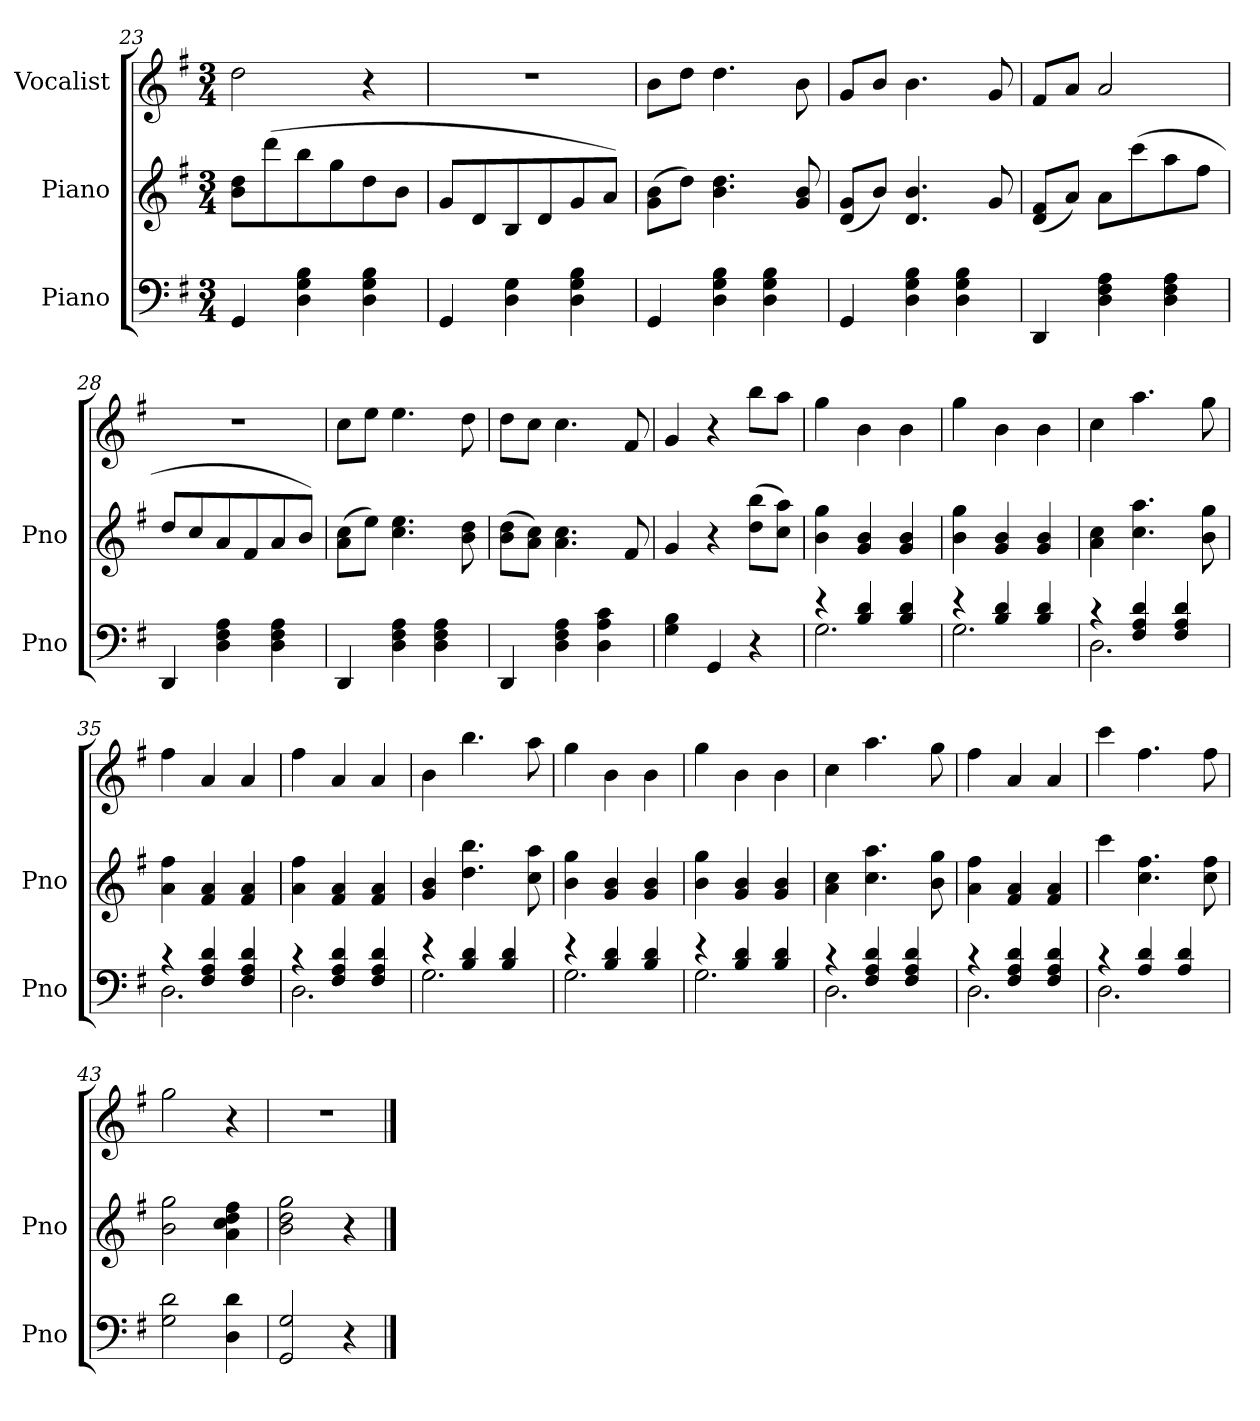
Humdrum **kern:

**kern	**kern	**kern
*part3	*part2	*part1
*staff3	*staff2	*staff1
*I"Piano	*I"Piano	*I"Vocalist
*I'Pno	*I'Pno	*
*clefF4	*clefG2	*clefG2
*k[f#]	*k[f#]	*k[f#]
*G:	*G:	*G:
*M3/4	*M3/4	*M3/4
=23	=23	=23
4GG	8b 8ddL	2dd
.	(8ddd	.
4D 4G 4B	8bb	.
.	8gg	.
4D 4G 4B	8dd	4r
.	8bJ	.
=24	=24	=24
4GG	8gL	2.r
.	8d	.
4D 4G	8B	.
.	8d	.
4D 4G 4B	8g	.
.	8aJ)	.
=25	=25	=25
4GG	(8g 8bL	8bL
.	8ddJ)	8ddJ
4D 4G 4B	4.b 4.dd	4.dd
4D 4G 4B	.	.
.	8g 8b	8b
=26	=26	=26
4GG	(8d 8gL	8gL
.	8bJ)	8bJ
4D 4G 4B	4.d 4.b	4.b
4D 4G 4B	.	.
.	8g	8g
=27	=27	=27
4DD	(8d 8f#L	8f#L
.	8aJ)	8aJ
4D 4F# 4A	8aL	2a
.	(8ccc	.
4D 4F# 4A	8aa	.
.	8ff#J	.
=28	=28	=28
4DD	8ddL	2.r
.	8cc	.
4D 4F# 4A	8a	.
.	8f#	.
4D 4F# 4A	8a	.
.	8bJ)	.
=29	=29	=29
4DD	(8a 8ccL	8ccL
.	8eeJ)	8eeJ
4D 4F# 4A	4.cc 4.ee	4.ee
4D 4F# 4A	.	.
.	8b 8dd	8dd
=30	=30	=30
4DD	(8b 8ddL	8ddL
.	8a 8ccJ)	8ccJ
4D 4F# 4A	4.a 4.cc	4.cc
4D 4A 4c	.	.
.	8f#	8f#
=31	=31	=31
4G 4B	4g	4g
4GG	4r	4r
4r	(8dd 8bbL	8bbL
.	8cc 8aaJ)	8aaJ
=32	=32	=32
*^	*	*
4r	2.G	4b 4gg	4gg
4B 4d	.	4g 4b	4b
4B 4d	.	4g 4b	4b
=33	=33	=33	=33
4r	2.G	4b 4gg	4gg
4B 4d	.	4g 4b	4b
4B 4d	.	4g 4b	4b
=34	=34	=34	=34
4r	2.D	4a 4cc	4cc
4F# 4A 4d	.	4.cc 4.aa	4.aa
4F# 4A 4d	.	.	.
.	.	8b 8gg	8gg
=35	=35	=35	=35
4r	2.D	4a 4ff#	4ff#
4F# 4A 4d	.	4f# 4a	4a
4F# 4A 4d	.	4f# 4a	4a
=36	=36	=36	=36
4r	2.D	4a 4ff#	4ff#
4F# 4A 4d	.	4f# 4a	4a
4F# 4A 4d	.	4f# 4a	4a
=37	=37	=37	=37
4r	2.G	4g 4b	4b
4B 4d	.	4.dd 4.bb	4.bb
4B 4d	.	.	.
.	.	8cc 8aa	8aa
=38	=38	=38	=38
4r	2.G	4b 4gg	4gg
4B 4d	.	4g 4b	4b
4B 4d	.	4g 4b	4b
=39	=39	=39	=39
4r	2.G	4b 4gg	4gg
4B 4d	.	4g 4b	4b
4B 4d	.	4g 4b	4b
=40	=40	=40	=40
4r	2.D	4a 4cc	4cc
4F# 4A 4d	.	4.cc 4.aa	4.aa
4F# 4A 4d	.	.	.
.	.	8b 8gg	8gg
=41	=41	=41	=41
4r	2.D	4a 4ff#	4ff#
4F# 4A 4d	.	4f# 4a	4a
4F# 4A 4d	.	4f# 4a	4a
=42	=42	=42	=42
4r	2.D	4ccc	4ccc
4A 4d	.	4.cc 4.ff#	4.ff#
4A 4d	.	.	.
.	.	8cc 8ff#	8ff#
*v	*v	*	*
=43	=43	=43
2G 2d	2b 2gg	2gg
4D 4d	4a 4cc 4dd 4ff#	4r
=44	=44	=44
2GG 2G	2b 2dd 2gg	2.r
4r	4r	.
==	==	==
*-	*-	*-
